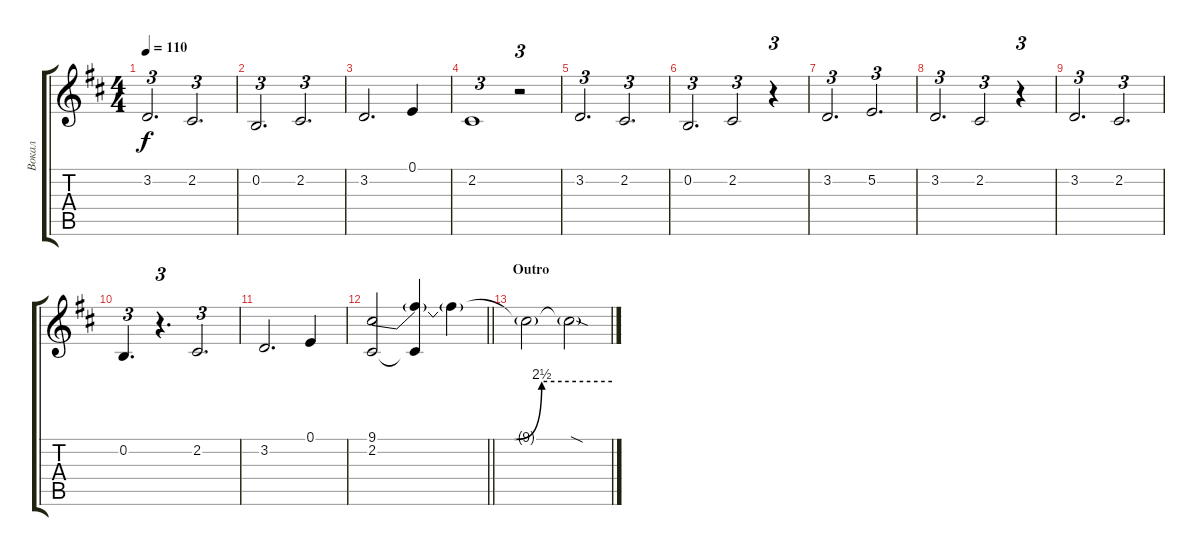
\track ("Вокал" "Вокал") {instrument pad7halo}
\staff {score tabs}
\tuning (E4 B3 G3 D3 A2 E2) {hide}
\ts (4 4)
\tempo 110
\clef g2
\ks bminor
3.2.2{d tu (3 2) dy f} 2.2.2{d tu (3 2)} |
0.2.2{d tu (3 2)} 2.2.2{d tu (3 2)} |
3.2.2{d} 0.1.4 |
2.2.1{tu (3 2)} r.2{tu (3 2)} |
3.2.2{d tu (3 2)} 2.2.2{d tu (3 2)} |
0.2.2{d tu (3 2)} 2.2.2{tu (3 2)} r.4{tu (3 2)} |
3.2.2{d tu (3 2)} 5.2.2{d tu (3 2)} |
3.2.2{d tu (3 2)} 2.2.2{tu (3 2)} r.4{tu (3 2)} |
3.2.2{d tu (3 2)} 2.2.2{d tu (3 2)} |
0.2.4{d tu (3 2)} r.4{d tu (3 2)} 2.2.2{d tu (3 2)} |
3.2.2{d} 0.1.4 |
\barLineRight lightlight
(9.1{be (custom 0 0 35 0 42 10 60 10)} 2.2).2 (9.1{t} 2.2{t}).4 9.1{t}.4 |
\section ("" "Outro")
9.1{t}.2 9.1{sod t}.2
